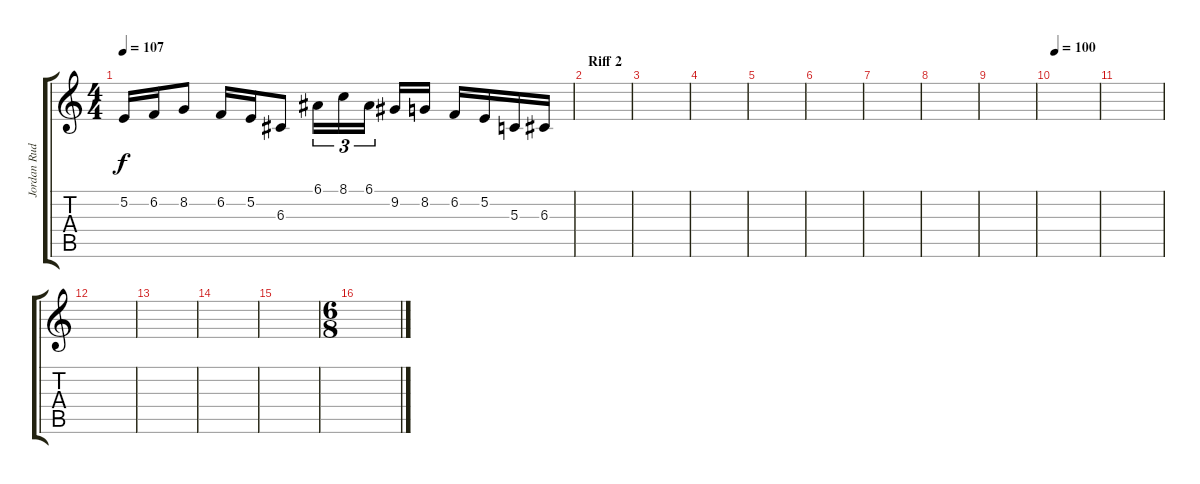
\track ("Jordan Rudess" "Jordan Rud") {instrument stringensemble1}
\staff {score tabs}
\tuning (E4 B3 G3 D3 A2 E2) {hide}
\ts (4 4)
\tempo 107
\clef g2
\ks c
5.2.16{dy f} 6.2.16 8.2.8 6.2.16 5.2.16 6.3.8 6.1.16{tu (3 2)} 8.1.16{tu (3 2)} 6.1.16{tu (3 2)} 9.2.16 8.2.16 6.2.16 5.2.16 5.3.16 6.3.16 |
\section ("" "Riff 2")
|
|
|
|
|
|
|
|
\section ("" "")
\tempo 100
|
|
|
|
|
|
\ts (6 8)
